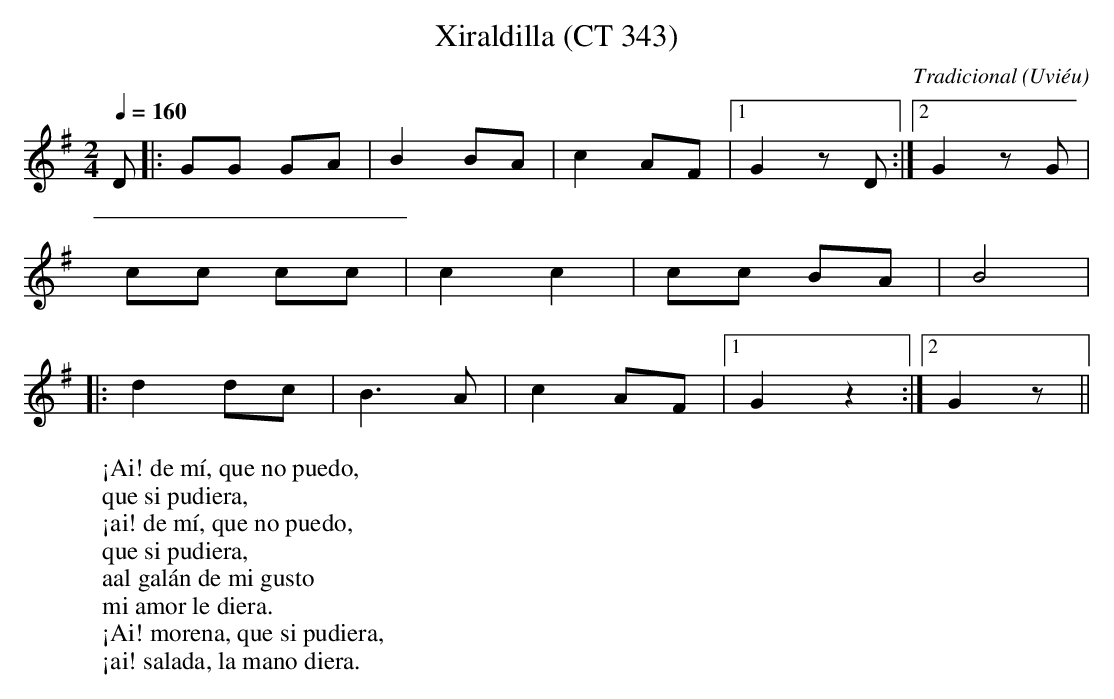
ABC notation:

X:1
T:Xiraldilla (CT 343)
C:Tradicional
O:Uviéu
M:2/4
L:1/8
Q:1/4=160
W:¡Ai! de mí, que no puedo,
W:que si pudiera,
W:¡ai! de mí, que no puedo,
W:que si pudiera,
W:aal galán de mi gusto
W:mi amor le diera.
W:¡Ai! morena, que si pudiera,
W:¡ai! salada, la mano diera.
K:G
D|: GG GA|B2 BA|c2 AF|[1 G2 zD :|[2 G2 zG|
cc cc|c2 c2|cc BA|B4|
|: d2 dc|B3 A|c2 AF|[1 G2 z2 :|[2 G2 z||
